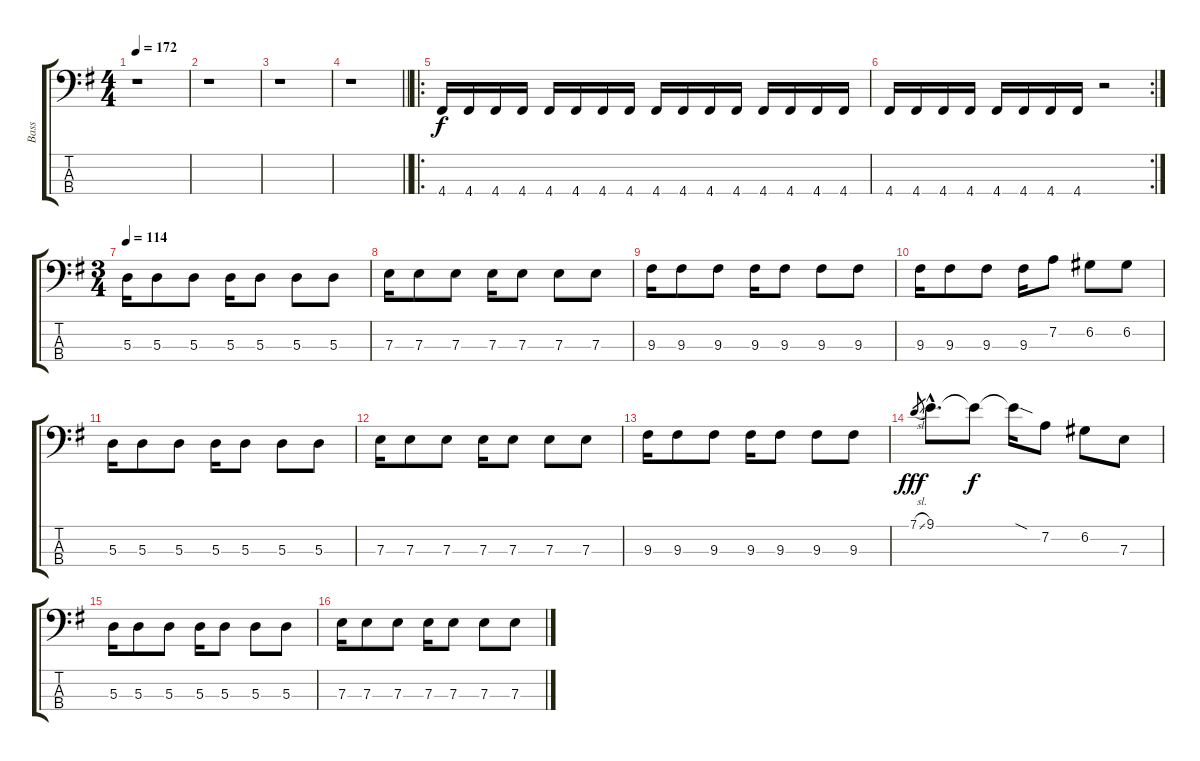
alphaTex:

\track ("Bass" "Bass") {instrument electricbasspick}
\staff {score tabs}
\tuning (G2 D2 A1 D1) {hide}
\ts (4 4)
\tempo 172
\clef f4
\ks g
r.1{dy f instrument electricbasspick} |
r.1 |
r.1 |
\barLineRight lightlight
r.1 |
\ro
4.4.16 4.4.16 4.4.16 4.4.16 4.4.16 4.4.16 4.4.16 4.4.16 4.4.16 4.4.16 4.4.16 4.4.16 4.4.16 4.4.16 4.4.16 4.4.16 |
\rc 2
4.4.16 4.4.16 4.4.16 4.4.16 4.4.16 4.4.16 4.4.16 4.4.16 r.2 |
\ts (3 4)
\tempo 114
5.3.16 5.3.8 5.3.8 5.3.16 5.3.8 5.3.8 5.3.8 |
7.3.16 7.3.8 7.3.8 7.3.16 7.3.8 7.3.8 7.3.8 |
9.3.16 9.3.8 9.3.8 9.3.16 9.3.8 9.3.8 9.3.8 |
9.3.16 9.3.8 9.3.8 9.3.16 7.2.8 6.2.8 6.2.8 |
5.3.16 5.3.8 5.3.8 5.3.16 5.3.8 5.3.8 5.3.8 |
7.3.16 7.3.8 7.3.8 7.3.16 7.3.8 7.3.8 7.3.8 |
9.3.16 9.3.8 9.3.8 9.3.16 9.3.8 9.3.8 9.3.8 |
7.1{sl}.8{gr dy fff} 9.1{hac}.8{d} 9.1{t}.8{dy f} 9.1{sod t}.16 7.2.8 6.2.8 7.3.8 |
5.3.16 5.3.8 5.3.8 5.3.16 5.3.8 5.3.8 5.3.8 |
7.3.16 7.3.8 7.3.8 7.3.16 7.3.8 7.3.8 7.3.8
